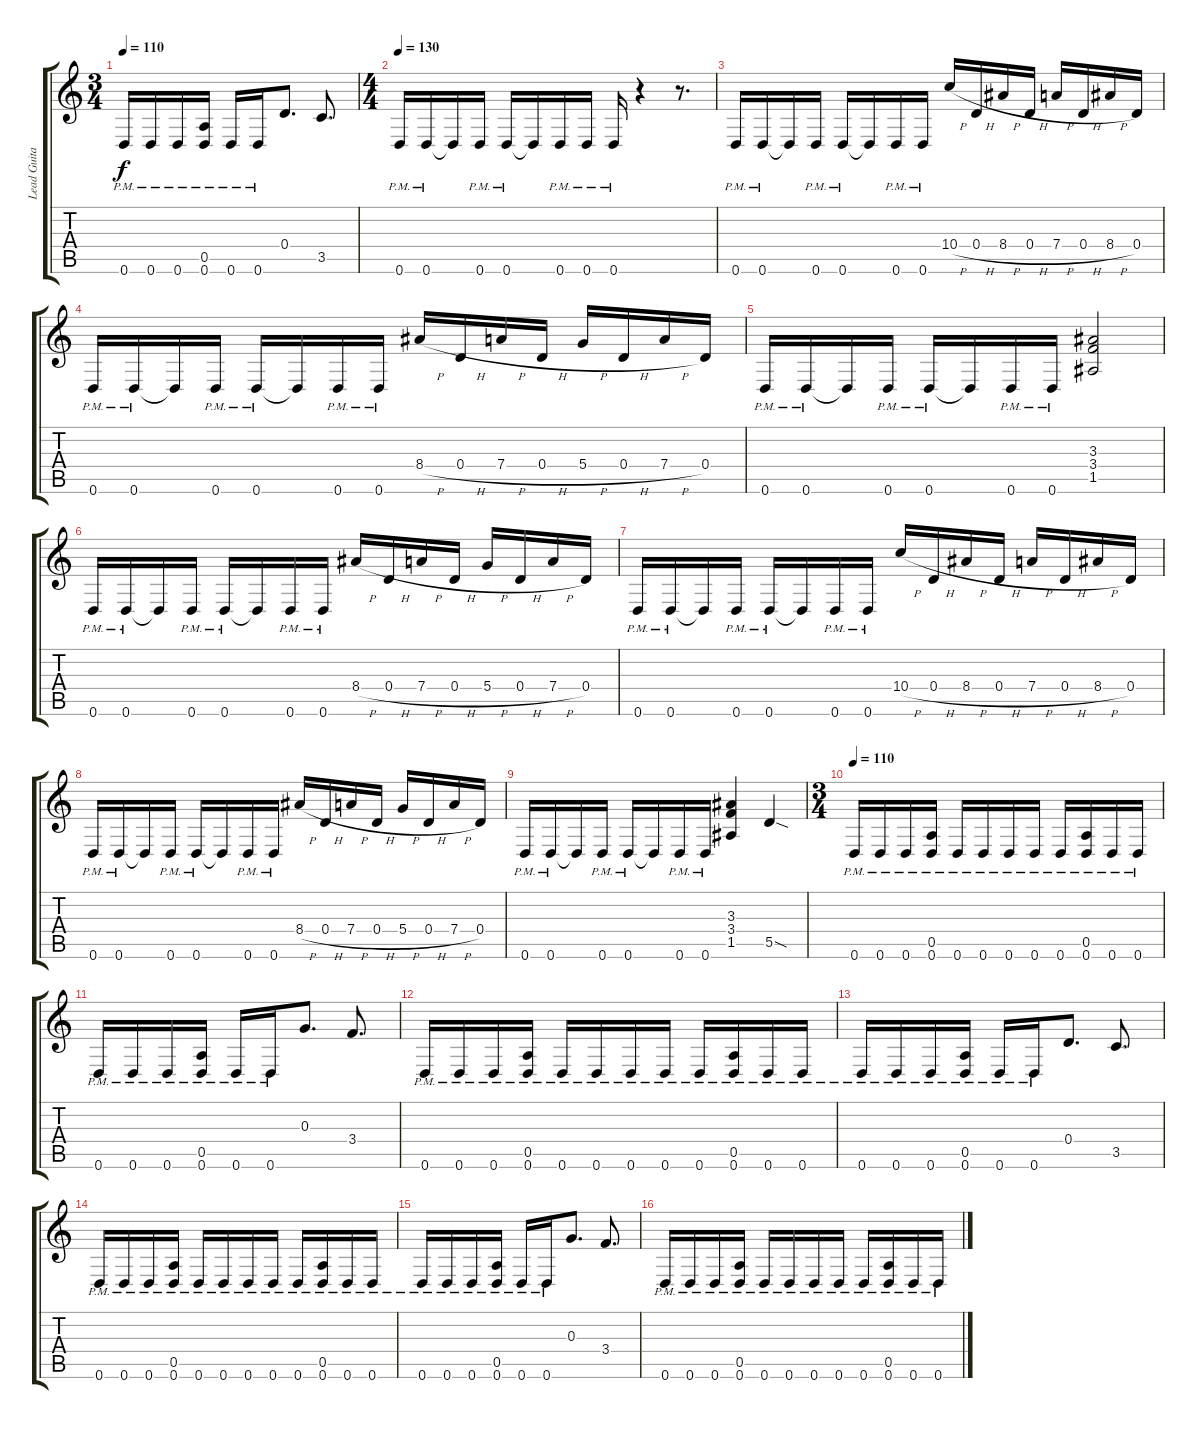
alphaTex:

\track ("Lead Guitar / Acoustic Guitar" "Lead Guita") {instrument distortionguitar}
\staff {score tabs}
\tuning (E4 B3 G3 D3 A2 D2) {hide}
\ts (3 4)
\tempo 110
\clef g2
\ks c
0.6{pm}.16{dy f} 0.6{pm}.16 0.6{pm}.16 (0.5{pm} 0.6{pm}).16 0.6{pm}.16 0.6{pm}.16 0.4.8{d} 3.5.8{d} |
\ts (4 4)
\tempo 130
0.6{pm}.16 0.6{pm}.16 0.6{t}.16 0.6{pm}.16 0.6{pm}.16 0.6{t}.16 0.6{pm}.16 0.6{pm}.16 0.6{pm}.16 r.4 r.8{d} |
0.6{pm}.16 0.6{pm}.16 0.6{t}.16 0.6{pm}.16 0.6{pm}.16 0.6{t}.16 0.6{pm}.16 0.6{pm}.16 10.4{h}.16 0.4{h}.16 8.4{h}.16 0.4{h}.16 7.4{h}.16 0.4{h}.16 8.4{h}.16 0.4.16 |
0.6{pm}.16 0.6{pm}.16 0.6{t}.16 0.6{pm}.16 0.6{pm}.16 0.6{t}.16 0.6{pm}.16 0.6{pm}.16 8.4{h}.16 0.4{h}.16 7.4{h}.16 0.4{h}.16 5.4{h}.16 0.4{h}.16 7.4{h}.16 0.4.16 |
0.6{pm}.16 0.6{pm}.16 0.6{t}.16 0.6{pm}.16 0.6{pm}.16 0.6{t}.16 0.6{pm}.16 0.6{pm}.16 (3.3 3.4 1.5).2 |
0.6{pm}.16 0.6{pm}.16 0.6{t}.16 0.6{pm}.16 0.6{pm}.16 0.6{t}.16 0.6{pm}.16 0.6{pm}.16 8.4{h}.16 0.4{h}.16 7.4{h}.16 0.4{h}.16 5.4{h}.16 0.4{h}.16 7.4{h}.16 0.4.16 |
0.6{pm}.16 0.6{pm}.16 0.6{t}.16 0.6{pm}.16 0.6{pm}.16 0.6{t}.16 0.6{pm}.16 0.6{pm}.16 10.4{h}.16 0.4{h}.16 8.4{h}.16 0.4{h}.16 7.4{h}.16 0.4{h}.16 8.4{h}.16 0.4.16 |
0.6{pm}.16 0.6{pm}.16 0.6{t}.16 0.6{pm}.16 0.6{pm}.16 0.6{t}.16 0.6{pm}.16 0.6{pm}.16 8.4{h}.16 0.4{h}.16 7.4{h}.16 0.4{h}.16 5.4{h}.16 0.4{h}.16 7.4{h}.16 0.4.16 |
0.6{pm}.16 0.6{pm}.16 0.6{t}.16 0.6{pm}.16 0.6{pm}.16 0.6{t}.16 0.6{pm}.16 0.6{pm}.16 (3.3 3.4 1.5).4 5.5{sod}.4 |
\ts (3 4)
\tempo 110
0.6{pm}.16 0.6{pm}.16 0.6{pm}.16 (0.5{pm} 0.6{pm}).16 0.6{pm}.16 0.6{pm}.16 0.6{pm}.16 0.6{pm}.16 0.6{pm}.16 (0.5{pm} 0.6{pm}).16 0.6{pm}.16 0.6{pm}.16 |
0.6{pm}.16 0.6{pm}.16 0.6{pm}.16 (0.5{pm} 0.6{pm}).16 0.6{pm}.16 0.6{pm}.16 0.3.8{d} 3.4.8{d} |
0.6{pm}.16 0.6{pm}.16 0.6{pm}.16 (0.5{pm} 0.6{pm}).16 0.6{pm}.16 0.6{pm}.16 0.6{pm}.16 0.6{pm}.16 0.6{pm}.16 (0.5{pm} 0.6{pm}).16 0.6{pm}.16 0.6{pm}.16 |
0.6{pm}.16 0.6{pm}.16 0.6{pm}.16 (0.5{pm} 0.6{pm}).16 0.6{pm}.16 0.6{pm}.16 0.4.8{d} 3.5.8{d} |
0.6{pm}.16 0.6{pm}.16 0.6{pm}.16 (0.5{pm} 0.6{pm}).16 0.6{pm}.16 0.6{pm}.16 0.6{pm}.16 0.6{pm}.16 0.6{pm}.16 (0.5{pm} 0.6{pm}).16 0.6{pm}.16 0.6{pm}.16 |
0.6{pm}.16 0.6{pm}.16 0.6{pm}.16 (0.5{pm} 0.6{pm}).16 0.6{pm}.16 0.6{pm}.16 0.3.8{d} 3.4.8{d} |
0.6{pm}.16 0.6{pm}.16 0.6{pm}.16 (0.5{pm} 0.6{pm}).16 0.6{pm}.16 0.6{pm}.16 0.6{pm}.16 0.6{pm}.16 0.6{pm}.16 (0.5{pm} 0.6{pm}).16 0.6{pm}.16 0.6{pm}.16
